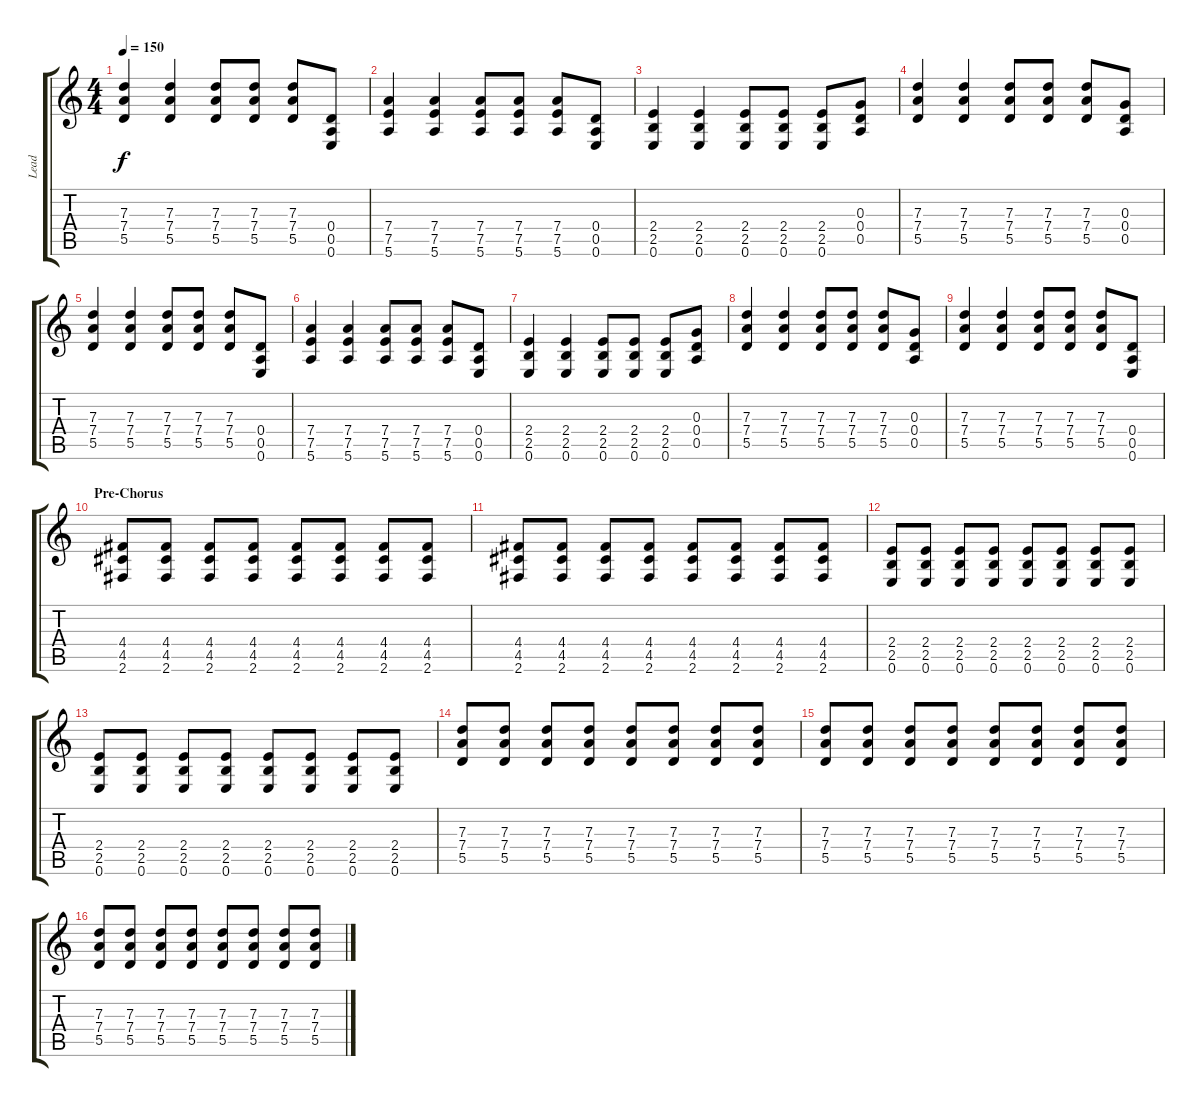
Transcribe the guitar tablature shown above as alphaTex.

\track ("Lead" "Lead") {instrument distortionguitar}
\staff {score tabs}
\tuning (E4 B3 G3 D3 A2 E2) {hide}
\ts (4 4)
\tempo 150
\clef g2
\ks c
(7.3 7.4 5.5).4{dy f} (7.3 7.4 5.5).4 (7.3 7.4 5.5).8 (7.3 7.4 5.5).8 (7.3 7.4 5.5).8 (0.4 0.5 0.6).8 |
(7.4 7.5 5.6).4 (7.4 7.5 5.6).4 (7.4 7.5 5.6).8 (7.4 7.5 5.6).8 (7.4 7.5 5.6).8 (0.4 0.5 0.6).8 |
(2.4 2.5 0.6).4 (2.4 2.5 0.6).4 (2.4 2.5 0.6).8 (2.4 2.5 0.6).8 (2.4 2.5 0.6).8 (0.3 0.4 0.5).8 |
(7.3 7.4 5.5).4 (7.3 7.4 5.5).4 (7.3 7.4 5.5).8 (7.3 7.4 5.5).8 (7.3 7.4 5.5).8 (0.3 0.4 0.5).8 |
(7.3 7.4 5.5).4 (7.3 7.4 5.5).4 (7.3 7.4 5.5).8 (7.3 7.4 5.5).8 (7.3 7.4 5.5).8 (0.4 0.5 0.6).8 |
(7.4 7.5 5.6).4 (7.4 7.5 5.6).4 (7.4 7.5 5.6).8 (7.4 7.5 5.6).8 (7.4 7.5 5.6).8 (0.4 0.5 0.6).8 |
(2.4 2.5 0.6).4 (2.4 2.5 0.6).4 (2.4 2.5 0.6).8 (2.4 2.5 0.6).8 (2.4 2.5 0.6).8 (0.3 0.4 0.5).8 |
(7.3 7.4 5.5).4 (7.3 7.4 5.5).4 (7.3 7.4 5.5).8 (7.3 7.4 5.5).8 (7.3 7.4 5.5).8 (0.3 0.4 0.5).8 |
(7.3 7.4 5.5).4 (7.3 7.4 5.5).4 (7.3 7.4 5.5).8 (7.3 7.4 5.5).8 (7.3 7.4 5.5).8 (0.4 0.5 0.6).8 |
\section ("" "Pre-Chorus")
(4.4 4.5 2.6).8 (4.4 4.5 2.6).8 (4.4 4.5 2.6).8 (4.4 4.5 2.6).8 (4.4 4.5 2.6).8 (4.4 4.5 2.6).8 (4.4 4.5 2.6).8 (4.4 4.5 2.6).8 |
(4.4 4.5 2.6).8 (4.4 4.5 2.6).8 (4.4 4.5 2.6).8 (4.4 4.5 2.6).8 (4.4 4.5 2.6).8 (4.4 4.5 2.6).8 (4.4 4.5 2.6).8 (4.4 4.5 2.6).8 |
(2.4 2.5 0.6).8 (2.4 2.5 0.6).8 (2.4 2.5 0.6).8 (2.4 2.5 0.6).8 (2.4 2.5 0.6).8 (2.4 2.5 0.6).8 (2.4 2.5 0.6).8 (2.4 2.5 0.6).8 |
(2.4 2.5 0.6).8 (2.4 2.5 0.6).8 (2.4 2.5 0.6).8 (2.4 2.5 0.6).8 (2.4 2.5 0.6).8 (2.4 2.5 0.6).8 (2.4 2.5 0.6).8 (2.4 2.5 0.6).8 |
(7.3 7.4 5.5).8 (7.3 7.4 5.5).8 (7.3 7.4 5.5).8 (7.3 7.4 5.5).8 (7.3 7.4 5.5).8 (7.3 7.4 5.5).8 (7.3 7.4 5.5).8 (7.3 7.4 5.5).8 |
(7.3 7.4 5.5).8 (7.3 7.4 5.5).8 (7.3 7.4 5.5).8 (7.3 7.4 5.5).8 (7.3 7.4 5.5).8 (7.3 7.4 5.5).8 (7.3 7.4 5.5).8 (7.3 7.4 5.5).8 |
(7.3 7.4 5.5).8 (7.3 7.4 5.5).8 (7.3 7.4 5.5).8 (7.3 7.4 5.5).8 (7.3 7.4 5.5).8 (7.3 7.4 5.5).8 (7.3 7.4 5.5).8 (7.3 7.4 5.5).8
